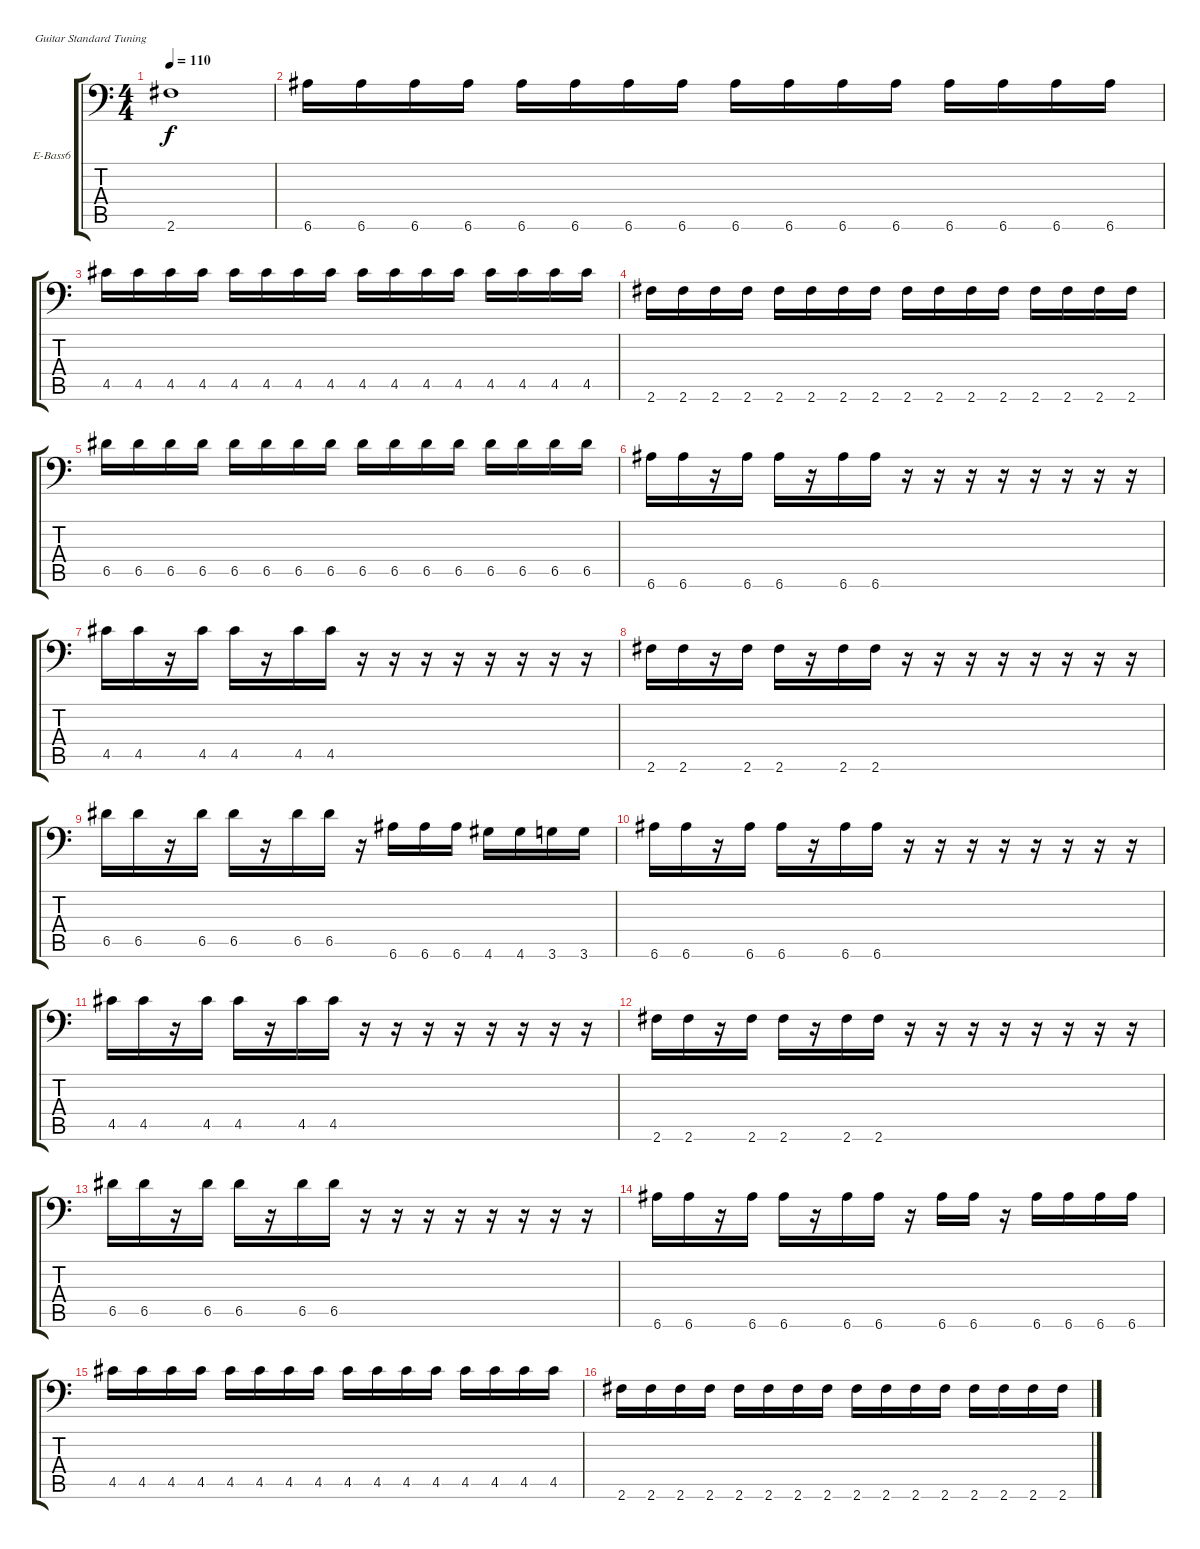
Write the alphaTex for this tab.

\bracketExtendMode groupsimilarinstruments
\firstSystemTrackNameOrientation horizontal
\otherSystemsTrackNameOrientation horizontal
\track ("Ben Osmundson" "E-Bass6") {instrument electricbasspick}
\staff {score tabs}
\tuning (E4 B3 G3 D3 A2 E2)
\ts (4 4)
\tempo 110
\clef f4
\ks c
2.6.1{dy f} |
6.6.16 6.6.16 6.6.16 6.6.16 6.6.16 6.6.16 6.6.16 6.6.16 6.6.16 6.6.16 6.6.16 6.6.16 6.6.16 6.6.16 6.6.16 6.6.16 |
4.5.16 4.5.16 4.5.16 4.5.16 4.5.16 4.5.16 4.5.16 4.5.16 4.5.16 4.5.16 4.5.16 4.5.16 4.5.16 4.5.16 4.5.16 4.5.16 |
2.6.16 2.6.16 2.6.16 2.6.16 2.6.16 2.6.16 2.6.16 2.6.16 2.6.16 2.6.16 2.6.16 2.6.16 2.6.16 2.6.16 2.6.16 2.6.16 |
6.5.16 6.5.16 6.5.16 6.5.16 6.5.16 6.5.16 6.5.16 6.5.16 6.5.16 6.5.16 6.5.16 6.5.16 6.5.16 6.5.16 6.5.16 6.5.16 |
6.6.16 6.6.16 r.16 6.6.16 6.6.16 r.16 6.6.16 6.6.16 r.16 r.16 r.16 r.16 r.16 r.16 r.16 r.16 |
4.5.16 4.5.16 r.16 4.5.16 4.5.16 r.16 4.5.16 4.5.16 r.16 r.16 r.16 r.16 r.16 r.16 r.16 r.16 |
2.6.16 2.6.16 r.16 2.6.16 2.6.16 r.16 2.6.16 2.6.16 r.16 r.16 r.16 r.16 r.16 r.16 r.16 r.16 |
6.5.16 6.5.16 r.16 6.5.16 6.5.16 r.16 6.5.16 6.5.16 r.16 6.6.16 6.6.16 6.6.16 4.6.16 4.6.16 3.6.16 3.6.16 |
6.6.16 6.6.16 r.16 6.6.16 6.6.16 r.16 6.6.16 6.6.16 r.16 r.16 r.16 r.16 r.16 r.16 r.16 r.16 |
4.5.16 4.5.16 r.16 4.5.16 4.5.16 r.16 4.5.16 4.5.16 r.16 r.16 r.16 r.16 r.16 r.16 r.16 r.16 |
2.6.16 2.6.16 r.16 2.6.16 2.6.16 r.16 2.6.16 2.6.16 r.16 r.16 r.16 r.16 r.16 r.16 r.16 r.16 |
6.5.16 6.5.16 r.16 6.5.16 6.5.16 r.16 6.5.16 6.5.16 r.16 r.16 r.16 r.16 r.16 r.16 r.16 r.16 |
6.6.16 6.6.16 r.16 6.6.16 6.6.16 r.16 6.6.16 6.6.16 r.16 6.6.16 6.6.16 r.16 6.6.16 6.6.16 6.6.16 6.6.16 |
4.5.16 4.5.16 4.5.16 4.5.16 4.5.16 4.5.16 4.5.16 4.5.16 4.5.16 4.5.16 4.5.16 4.5.16 4.5.16 4.5.16 4.5.16 4.5.16 |
2.6.16 2.6.16 2.6.16 2.6.16 2.6.16 2.6.16 2.6.16 2.6.16 2.6.16 2.6.16 2.6.16 2.6.16 2.6.16 2.6.16 2.6.16 2.6.16
